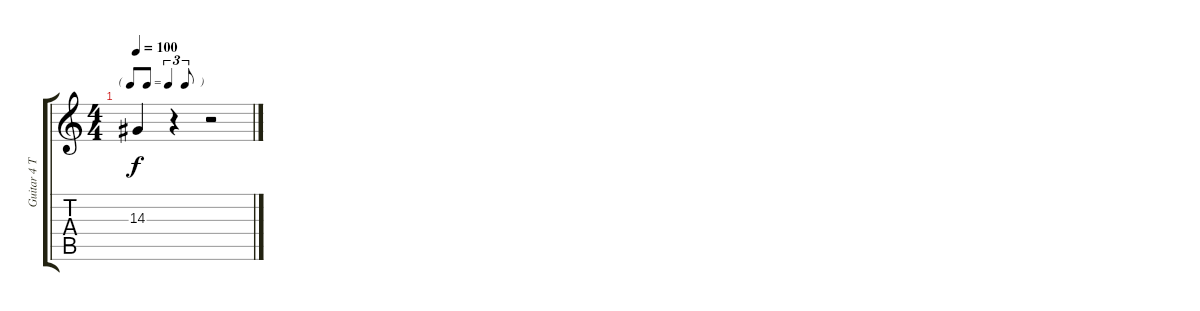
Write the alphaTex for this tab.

\track ("Guitar 4 Talkbox" "Guitar 4 T") {instrument lead2sawtooth}
\staff {score tabs}
\tuning (Eb4 Bb3 Gb3 Db3 Ab2 Eb2) {hide}
\ts (4 4)
\tf triplet8th
\tempo 100
\clef g2
\ks c
14.3{t}.4{dy f} r.4 r.2
